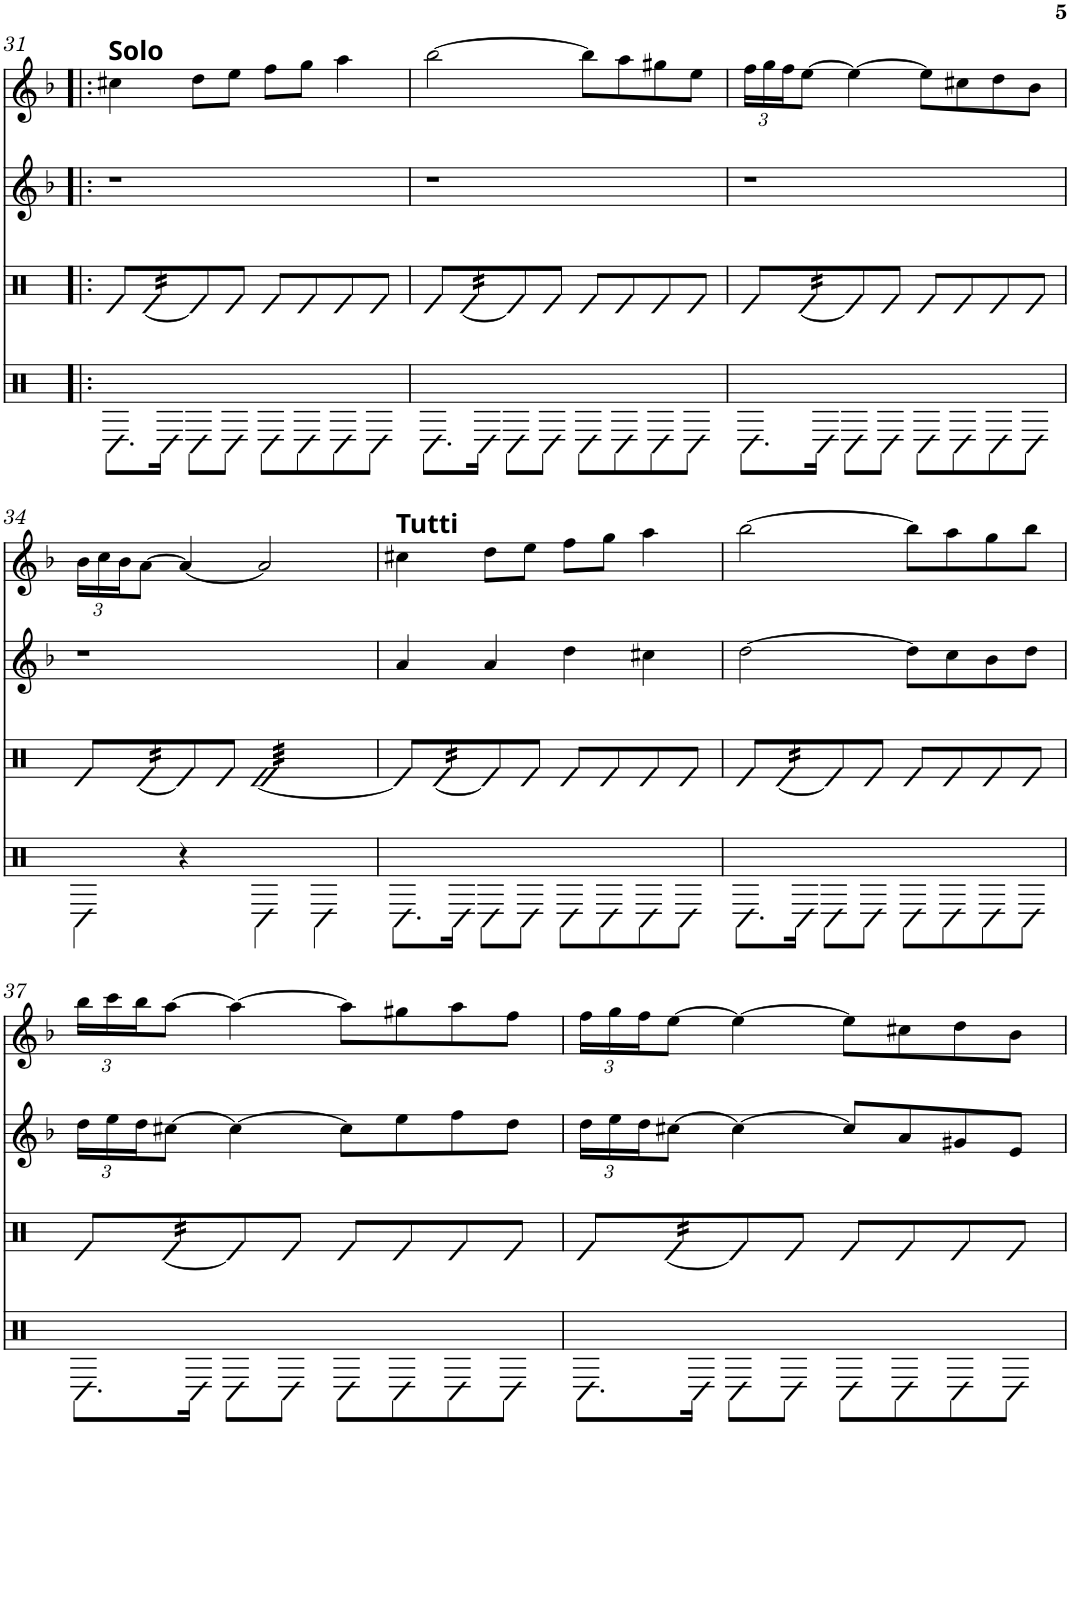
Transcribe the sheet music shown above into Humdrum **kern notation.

**kern	**kern	**kern	**kern
*part4	*part3	*part2	*part1
*staff4	*staff3	*staff2	*staff1
*I"Timbal	*I"Caixa	*I"Gralla 2	*I"Gralla 1
!!LO:PB:g=z
*clefX	*clefX	*clefG2	*clefG2
*	*Trd14c24	*	*Trd8c14
*k[]	*k[]	*k[b-]	*k[b-]
*M4/4	*M4/4	*M4/4	*M4/4
*met(c)	*met(c)	*met(c)	*met(c)
=31!|:	=31!|:	=31!|:	=31!|:
!	!	!	!LO:TX:a:B:t=Solo
8.C\L	8e/L	1r	4cc#X\
*	*tremolo	*	*
.	[32e/	.	.
.	32e/	.	.
16C\Jk	32e/	.	.
.	32e/	.	.
*	*Xtremolo	*	*
8C\L	8e/]	.	8dd\L
8C\J	8e/J	.	8ee\J
8C\L	8e/L	.	8ff\L
8C\	8e/	.	8gg\J
8C\	8e/	.	4aa\
8C\J	8e/J	.	.
=32	=32	=32	=32
8.C\L	8e/L	1r	[2bb-\
*	*tremolo	*	*
.	[32e/	.	.
.	32e/	.	.
16C\Jk	32e/	.	.
.	32e/	.	.
*	*Xtremolo	*	*
8C\L	8e/]	.	.
8C\J	8e/J	.	.
8C\L	8e/L	.	8bb-\L]
8C\	8e/	.	8aa\
8C\	8e/	.	8gg#X\
8C\J	8e/J	.	8ee\J
=33	=33	=33	=33
*	*	*	*Xbrackettup
8.C\L	8e/L	1r	24ff\LL
.	.	.	24gg\
.	.	.	24ff\J
*	*tremolo	*	*
.	[32e/	.	[8ee\J
.	32e/	.	.
16C\Jk	32e/	.	.
.	32e/	.	.
*	*Xtremolo	*	*
8C\L	8e/]	.	4ee\_
8C\J	8e/J	.	.
8C\L	8e/L	.	8ee\L]
8C\	8e/	.	8cc#X\
8C\	8e/	.	8dd\
8C\J	8e/J	.	8b-\J
!!LO:LB:g=z
=34	=34	=34	=34
4C\	8e/L	1r	24b-\LL
.	.	.	24cc\
.	.	.	24b-\J
*	*tremolo	*	*
.	[32e/	.	[8a\J
.	32e/	.	.
.	32e/	.	.
.	32e/	.	.
*	*Xtremolo	*	*
4r	8e/]	.	4a/_
.	8e/J	.	.
*	*tremolo	*	*
4C\	[32e/LLL	.	2a/]
.	32e/	.	.
.	32e/	.	.
.	32e/	.	.
.	32e/	.	.
.	32e/	.	.
.	32e/	.	.
.	32e/	.	.
4C\	32e/	.	.
.	32e/	.	.
.	32e/	.	.
.	32e/	.	.
.	32e/	.	.
.	32e/	.	.
.	32e/	.	.
.	32e/JJJ	.	.
*	*Xtremolo	*	*
=35	=35	=35	=35
!	!	!	!LO:TX:a:B:t=Tutti
8.C\L	8e/L]	4a/	4cc#X\
*	*tremolo	*	*
.	[32e/	.	.
.	32e/	.	.
16C\Jk	32e/	.	.
.	32e/	.	.
*	*Xtremolo	*	*
8C\L	8e/]	4a/	8dd\L
8C\J	8e/J	.	8ee\J
8C\L	8e/L	4dd\	8ff\L
8C\	8e/	.	8gg\J
8C\	8e/	4cc#X\	4aa\
8C\J	8e/J	.	.
=36	=36	=36	=36
8.C\L	8e/L	[2dd\	[2bb-\
*	*tremolo	*	*
.	[32e/	.	.
.	32e/	.	.
16C\Jk	32e/	.	.
.	32e/	.	.
*	*Xtremolo	*	*
8C\L	8e/]	.	.
8C\J	8e/J	.	.
8C\L	8e/L	8dd\L]	8bb-\L]
8C\	8e/	8cc\	8aa\
8C\	8e/	8b-\	8gg\
8C\J	8e/J	8dd\J	8bb-\J
!!LO:LB:g=z
=37	=37	=37	=37
*	*	*Xbrackettup	*
8.C\L	8e/L	24dd\LL	24bb-\LL
.	.	24ee\	24ccc\
.	.	24dd\J	24bb-\J
*	*tremolo	*	*
.	[32e/	[8cc#X\J	[8aa\J
.	32e/	.	.
16C\Jk	32e/	.	.
.	32e/	.	.
*	*Xtremolo	*	*
8C\L	8e/]	4cc#\_	4aa\_
8C\J	8e/J	.	.
8C\L	8e/L	8cc#\L]	8aa\L]
8C\	8e/	8ee\	8gg#X\
8C\	8e/	8ff\	8aa\
8C\J	8e/J	8dd\J	8ff\J
=38	=38	=38	=38
8.C\L	8e/L	24dd\LL	24ff\LL
.	.	24ee\	24gg\
.	.	24dd\J	24ff\J
*	*tremolo	*	*
.	[32e/	[8cc#X\J	[8ee\J
.	32e/	.	.
16C\Jk	32e/	.	.
.	32e/	.	.
*	*Xtremolo	*	*
8C\L	8e/]	4cc#\_	4ee\_
8C\J	8e/J	.	.
8C\L	8e/L	8cc#/L]	8ee\L]
8C\	8e/	8a/	8cc#X\
8C\	8e/	8g#X/	8dd\
8C\J	8e/J	8e/J	8b-\J
=	=	=	=
*-	*-	*-	*-
